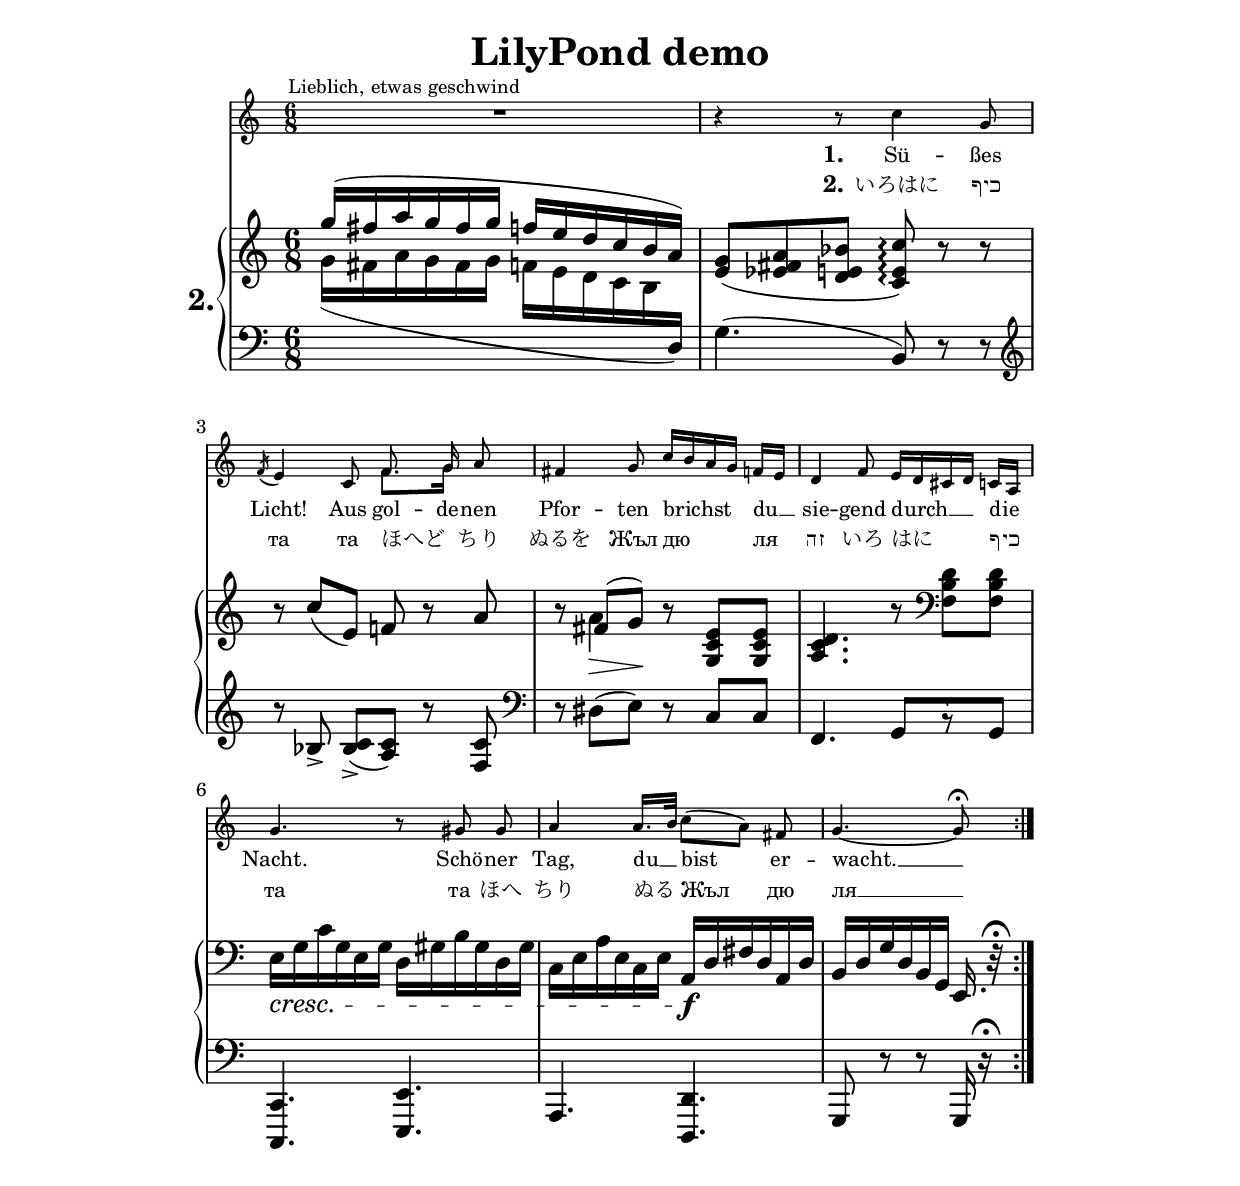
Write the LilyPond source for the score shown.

\header {
  title = "LilyPond demo"
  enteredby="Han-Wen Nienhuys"
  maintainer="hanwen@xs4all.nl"

  texidoc = "
heavily mutilated Edition Peters Morgenlied by Schubert"

}

\version "2.13.36"

ignoreMelisma =	\set ignoreMelismata = ##t
ignoreMelismaOff = \unset ignoreMelismata 

#(set-global-staff-size 21)

\paper  {
				%#(set-global-staff-size (* 5.8 mm))
  indent = #(* mm 4)
  line-width = #(* mm 140)
  system-system-spacing #'basic-distance = #10.3
  ragged-bottom = ##t 
}

modernAccidentals = {
  \set Staff.extraNatural =  ##f
  \set Staff.autoAccidentals =  #'(Staff (same-octave . 1) (any-octave . 0))
  \set Staff.autoCautionaries =  #'()  
}


melody =    \relative c'' \repeat volta 2 \context Voice = "singer" {
  \time 6/8
  \autoBeamOff
  s1*0^\markup {  \larger { \hspace #-3.0 Lieblich, etwas geschwind } }
  R2.
  r4 r8 c4 g8 |
  \acciaccatura { f16 }  e4 c8
  <<
    \new Voice { \stemUp f8. g16 }
    { \stemDown f8.[ g16] } >> \stemNeutral a8 |
  fis4  g8 c16[ b a g] f[ e] |
  d4 f8
  \transpose a' e' \relative c'' { a16[ g fis! g] f![ d]  } |
  g4. r8 gis gis |
  a4 a16.[ b32] c8[( a]) fis8 |
  g4.~ g8-\fermata
}


firstVerse = \lyricmode {
  \set stanza = "1."
  
  Sü -- ßes Licht! Aus
  \ignoreMelisma
  gol --
  \ignoreMelismaOff

  de -- nen  Pfor -- ten brichst du __ | 
  sie -- gend durch __ die Nacht. Schö -- ner Tag, du __ bist er -- wacht. __ 
}

secondVerse = \lyricmode {
  \set stanza = "2."
  いろはに כיף та та ほへど ちり  ぬるを
  
  Жъл  дю ля זה
  
  いろ はに כיף та та ほへ ちり ぬる
  
  Жъл дю ля __

}

pianoRH =  \relative c''' \repeat volta 2\new Voice {
  #(set-accidental-style 'modern)
  \voiceOne
  g16( fis a g fis g f e d c b
  \oneVoice
  a ) | 
  <g e>8( <es fis a> <d e bes'> <c e c'>\arpeggio) r8 r | 
  r8 c'( e,) f r a |
  \once \override DynamicLineSpanner   #'padding =#3
  r8
  << { fis( g) } \\
     << { a4 } { s8\> s8\! } >>
   >>

  r8 <e c g>8[  <e c g>] |
  <d c a>4. r8 \clef bass  <d b f> <d b f> |
		\crescTextCresc
		e,16_" "\<
		g c g e g d gis b gis d gis |
		c, e a e c e a,-\f\! d fis d a d |
		b d g  d b g e16. r32\fermata
	      }

pianoLH =  \relative c'' \repeat volta 2\new Voice {
    #(set-accidental-style 'modern)
    \voiceTwo
    g16( fis a g fis g

    f e d c b

    \change Staff = down
	\oneVoice
    d,) | 
     g4.( b,8) r r
    \clef treble \grace s16 r8 <bes'>8-> <bes c>8->([ <a c>)] r <f c'> |
    \clef bass
    r8 dis( e) r c c |
    f,4.  g8[ r8 g] |
    <c, c,>4. <e e,>4. |
    a,4. <d d,>4. |
    g,8 r r g16 r16\fermata 
    }

  \book {
    \score {
      << \time 6/8
	 \new Staff \with {
	   fontSize = #-3
	   \override StaffSymbol #'staff-space = #(magstep -3)
	 } <<
	   \context Staff #(set-accidental-style 'modern)
	   \melody >>
	 \lyricsto "singer" \new Lyrics \firstVerse
	 \lyricsto "singer" \new Lyrics \secondVerse
	 \new PianoStaff << 
	   \set PianoStaff.instrumentName = \markup {
	     \bold
	     \larger\larger\larger\larger
	     \huge
	     "2."
	   }
	   \context Staff = up <<
	     \pianoRH
	     \pianoLH
	   >>
	   \context Staff = down { \clef bass \skip 1*2 }
	 >> 
       >>

      \layout {
	\context {
	  \Lyrics
	  \override LyricText #'font-size = #-1
	}
	\context {
	  \Score
	  \override Beam #'beam-thickness = #0.55
	  \override Beam #'auto-knee-gap = #4.0
	  \override SpacingSpanner #'spacing-increment = #1.0
	  \override Stem #'stemlet-length = #0.5
	  \override Slur #'height-limit = #1.5
	}
      }
      
  \midi {
    \context {
      \Score
      tempoWholesPerMinute = #(ly:make-moment 70 4)
      }
    }


    }
  }

